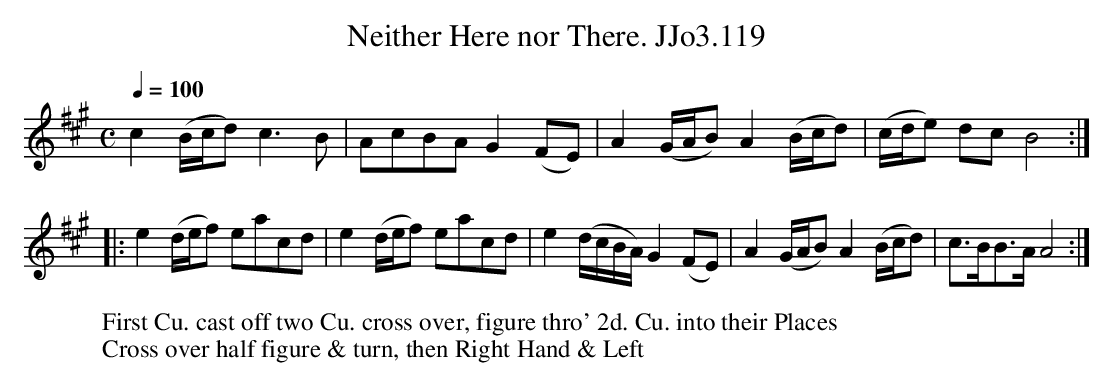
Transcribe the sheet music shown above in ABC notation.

X:1
T:Neither Here nor There. JJo3.119
M:C
L:1/8
Q:1/4=100
K:A
c2 (B/c/d) c3B | AcBA G2 (FE) | A2 (G/A/B) A2 (B/c/d) | (c/d/e) dc B4 :|
|: e2 (d/e/f) eacd | e2 (d/e/f) eacd | e2 (d/c/B/A/) G2 (FE) |\
A2 (G/A/B) A2 (B/c/d) | c>BB>A A4 :|
W:First Cu. cast off two Cu. cross over, figure thro' 2d. Cu. into their Places
W:Cross over half figure & turn, then Right Hand & Left
